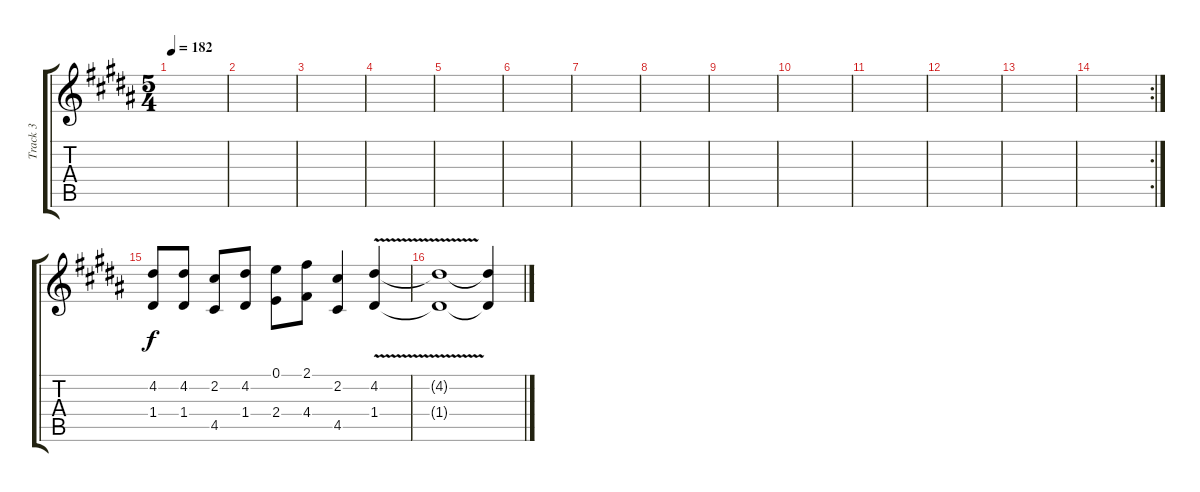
\track ("Track 3" "Track 3") {instrument distortionguitar}
\staff {score tabs}
\tuning (E4 B3 G3 D3 A2 E2) {hide}
\ts (5 4)
\tempo 182
\clef g2
\ks b
|
|
|
|
|
|
|
|
|
|
|
|
|
\rc 2
|
(4.2 1.4).8 (4.2 1.4).8 (2.2 4.5).8 (4.2 1.4).8 (0.1 2.4).8 (2.1 4.4).8 (2.2 4.5).4 (4.2{v} 1.4).4 |
(4.2{t} 1.4{t}).1 (4.2{t} 1.4{t}).4
